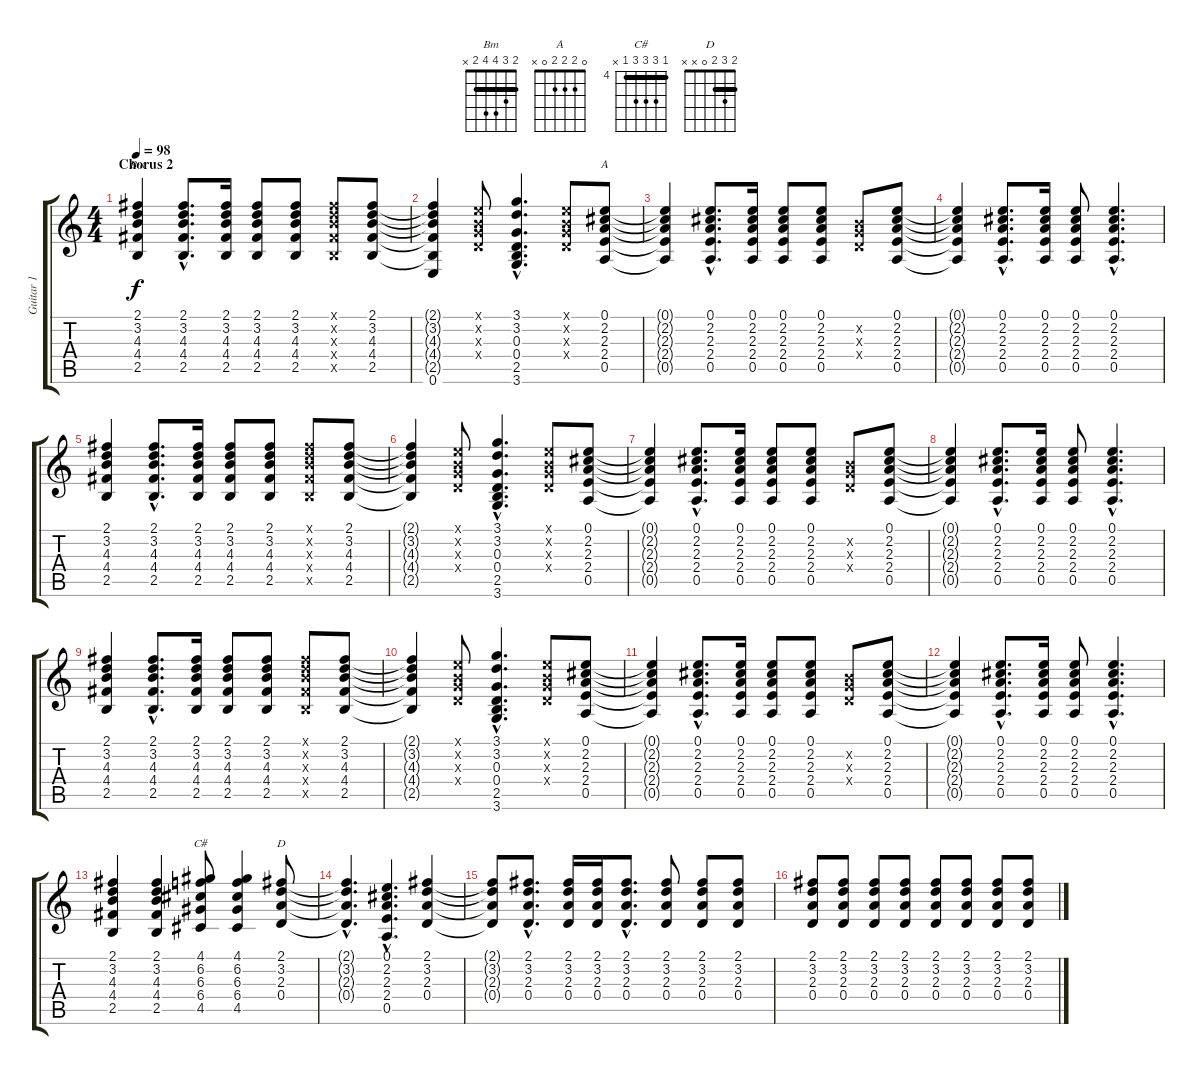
\track ("Guitar 1" "Guitar 1") {instrument electricguitarclean}
\staff {score tabs}
\tuning (E4 B3 G3 D3 A2 E2) {hide}
\chord ("Bm" 2 3 4 4 2 x) {barre 2}
\chord ("A" 0 2 2 2 0 x)
\chord ("C#" 4 6 6 6 4 x) {firstfret 4 barre 4}
\chord ("D" 2 3 2 0 x x) {barre 2}
\ts (4 4)
\section ("" "Chorus 2")
\tempo 98
\clef g2
\ks c
(2.1 3.2 4.3 4.4 2.5).4{ch "Bm" dy f} (2.1{hac} 3.2{hac} 4.3{hac} 4.4{hac} 2.5{hac}).8{d} (2.1 3.2 4.3 4.4 2.5).16 (2.1 3.2 4.3 4.4 2.5).8 (2.1 3.2 4.3 4.4 2.5).8 (2.1{x} 3.2{x} 4.3{x} 4.4{x} 2.5{x}).8 (2.1 3.2 4.3 4.4 2.5).8 |
(2.1{t} 3.2{t} 4.3{t} 4.4{t} 2.5{t} 0.6).4 (0.1{x} 0.2{x} 0.3{x} 0.4{x}).8 (3.1{hac} 3.2{hac} 0.3{hac} 0.4{hac} 2.5{hac} 3.6{hac}).4{d} (0.1{x} 0.2{x} 0.3{x} 0.4{x}).8 (0.1 2.2 2.3 2.4 0.5).8{ch "A"} |
(0.1{t} 2.2{t} 2.3{t} 2.4{t} 0.5{t}).4 (0.1{hac} 2.2{hac} 2.3{hac} 2.4{hac} 0.5{hac}).8{d} (0.1 2.2 2.3 2.4 0.5).16 (0.1 2.2 2.3 2.4 0.5).8 (0.1 2.2 2.3 2.4 0.5).8 (0.2{x} 0.3{x} 0.4{x}).8 (0.1 2.2 2.3 2.4 0.5).8 |
(0.1{t} 2.2{t} 2.3{t} 2.4{t} 0.5{t}).4 (0.1{hac} 2.2{hac} 2.3{hac} 2.4{hac} 0.5{hac}).8{d} (0.1 2.2 2.3 2.4 0.5).16 (0.1 2.2 2.3 2.4 0.5).8 (0.1{hac} 2.2{hac} 2.3{hac} 2.4{hac} 0.5{hac}).4{d} |
(2.1 3.2 4.3 4.4 2.5).4 (2.1{hac} 3.2{hac} 4.3{hac} 4.4{hac} 2.5{hac}).8{d} (2.1 3.2 4.3 4.4 2.5).16 (2.1 3.2 4.3 4.4 2.5).8 (2.1 3.2 4.3 4.4 2.5).8 (2.1{x} 3.2{x} 4.3{x} 4.4{x} 2.5{x}).8 (2.1 3.2 4.3 4.4 2.5).8 |
(2.1{t} 3.2{t} 4.3{t} 4.4{t} 2.5{t}).4 (0.1{x} 0.2{x} 0.3{x} 0.4{x}).8 (3.1{hac} 3.2{hac} 0.3{hac} 0.4{hac} 2.5{hac} 3.6{hac}).4{d} (0.1{x} 0.2{x} 0.3{x} 0.4{x}).8 (0.1 2.2 2.3 2.4 0.5).8 |
(0.1{t} 2.2{t} 2.3{t} 2.4{t} 0.5{t}).4 (0.1{hac} 2.2{hac} 2.3{hac} 2.4{hac} 0.5{hac}).8{d} (0.1 2.2 2.3 2.4 0.5).16 (0.1 2.2 2.3 2.4 0.5).8 (0.1 2.2 2.3 2.4 0.5).8 (0.2{x} 0.3{x} 0.4{x}).8 (0.1 2.2 2.3 2.4 0.5).8 |
(0.1{t} 2.2{t} 2.3{t} 2.4{t} 0.5{t}).4 (0.1{hac} 2.2{hac} 2.3{hac} 2.4{hac} 0.5{hac}).8{d} (0.1 2.2 2.3 2.4 0.5).16 (0.1 2.2 2.3 2.4 0.5).8 (0.1{hac} 2.2{hac} 2.3{hac} 2.4{hac} 0.5{hac}).4{d} |
(2.1 3.2 4.3 4.4 2.5).4 (2.1{hac} 3.2{hac} 4.3{hac} 4.4{hac} 2.5{hac}).8{d} (2.1 3.2 4.3 4.4 2.5).16 (2.1 3.2 4.3 4.4 2.5).8 (2.1 3.2 4.3 4.4 2.5).8 (2.1{x} 3.2{x} 4.3{x} 4.4{x} 2.5{x}).8 (2.1 3.2 4.3 4.4 2.5).8 |
(2.1{t} 3.2{t} 4.3{t} 4.4{t} 2.5{t}).4 (0.1{x} 0.2{x} 0.3{x} 0.4{x}).8 (3.1{hac} 3.2{hac} 0.3{hac} 0.4{hac} 2.5{hac} 3.6{hac}).4{d} (0.1{x} 0.2{x} 0.3{x} 0.4{x}).8 (0.1 2.2 2.3 2.4 0.5).8 |
(0.1{t} 2.2{t} 2.3{t} 2.4{t} 0.5{t}).4 (0.1{hac} 2.2{hac} 2.3{hac} 2.4{hac} 0.5{hac}).8{d} (0.1 2.2 2.3 2.4 0.5).16 (0.1 2.2 2.3 2.4 0.5).8 (0.1 2.2 2.3 2.4 0.5).8 (0.2{x} 0.3{x} 0.4{x}).8 (0.1 2.2 2.3 2.4 0.5).8 |
(0.1{t} 2.2{t} 2.3{t} 2.4{t} 0.5{t}).4 (0.1{hac} 2.2{hac} 2.3{hac} 2.4{hac} 0.5{hac}).8{d} (0.1 2.2 2.3 2.4 0.5).16 (0.1 2.2 2.3 2.4 0.5).8 (0.1{hac} 2.2{hac} 2.3{hac} 2.4{hac} 0.5{hac}).4{d} |
(2.1 3.2 4.3 4.4 2.5).4 (2.1 3.2 4.3 4.4 2.5).4 (4.1 6.2 6.3 6.4 4.5).8{ch "C#"} (4.1 6.2 6.3 6.4 4.5).4 (2.1 3.2 2.3 0.4).8{ch "D"} |
(2.1{hac t} 3.2{hac t} 2.3{hac t} 0.4{hac t}).4{d} (0.1{hac} 2.2{hac} 2.3{hac} 2.4{hac} 0.5{hac}).4{d} (2.1 3.2 2.3 0.4).4 |
(2.1{t} 3.2{t} 2.3{t} 0.4{t}).8 (2.1{hac} 3.2{hac} 2.3{hac} 0.4{hac}).8{d} (2.1 3.2 2.3 0.4).16 (2.1 3.2 2.3 0.4).16 (2.1{hac} 3.2{hac} 2.3{hac} 0.4{hac}).8{d} (2.1 3.2 2.3 0.4).8 (2.1 3.2 2.3 0.4).8 (2.1 3.2 2.3 0.4).8 |
(2.1 3.2 2.3 0.4).8 (2.1 3.2 2.3 0.4).8 (2.1 3.2 2.3 0.4).8 (2.1 3.2 2.3 0.4).8 (2.1 3.2 2.3 0.4).8 (2.1 3.2 2.3 0.4).8 (2.1 3.2 2.3 0.4).8 (2.1 3.2 2.3 0.4).8
